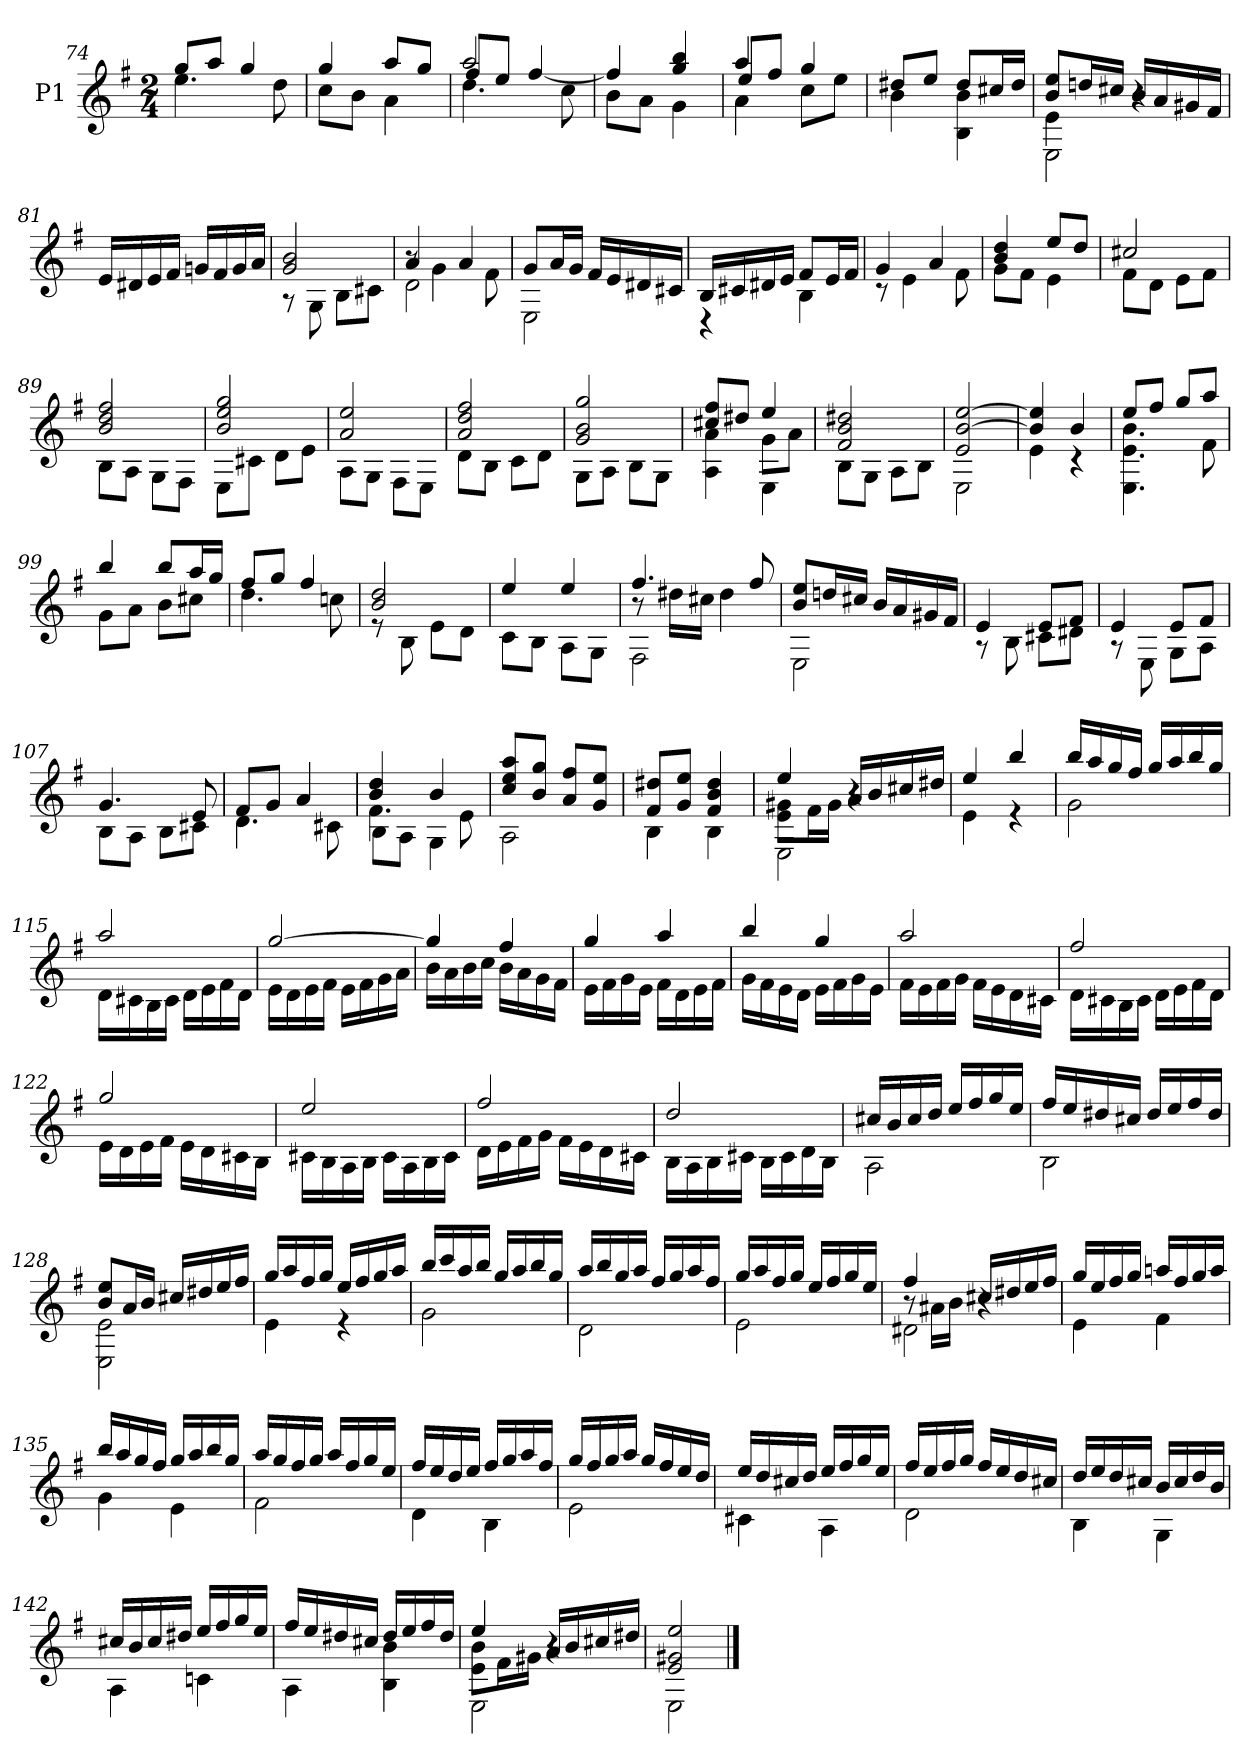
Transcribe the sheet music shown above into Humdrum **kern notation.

**kern
*part1
*staff1
*I"P1
*clefG2
*ITrd7c12
*k[f#]
*e:
*M2/4
=74
*^
8gi/L	4.ei\
8ai/J	.
4gi/	.
.	8di\
=75	=75
4gi/	8ci\L
.	8Bi\J
8ai/L	4Ai\
8gi/J	.
!!LO:LB:g=z	!!
=76	=76
*	*^
2ai/	8f#i/L	4.di\
.	8ei/J	.
.	[4f#i/	.
.	.	8ci\
*	*v	*v
=77	=77
4f#i/]	8Bi\L
.	8Ai\J
4gi/ 4bi	4Gi\
=78	=78
*	*^
4ai/	8ei/L	4Ai\
.	8f#i/J	.
4gi/	4ryy	8ci\L
.	.	8ei\J
*	*v	*v
=79	=79
8d#Xi/L	4Bi\
8ei/J	.
8d#i/L	4BBi\ 4Bi
16c#Xi/L	.
16d#i/JJ	.
=80	=80
*	*^
8Bi/ 8eiL	4Ei\	2EEi\
16dni/L	.	.
16c#Xi/JJ	.	.
16Bi/LL	4r	.
16Ai/	.	.
16G#Xi/	.	.
16F#i/JJ	.	.
*v	*v	*v
=81
16Ei/LL
16D#Xi/
16Ei/
16F#i/JJ
16Gni/LL
16F#i/
16Gi/
16Ai/JJ
=82
*^
2Gi/ 2Bi	8r
.	8GGi\
.	8BBi\L
.	8C#Xi\J
=83	=83
*	*^
4Ai/	8r	2Di\
.	4Gi\	.
4Ai/	.	.
.	8F#i\	.
*	*v	*v
!!LO:PB:g=z
=84	=84
8Gi/L	2EEi\
16Ai/L	.
16Gi/JJ	.
16F#i/LL	.
16Ei/	.
16D#Xi/	.
16C#Xi/JJ	.
=85	=85
16BBi/LL	4r
16C#Xi/	.
16D#Xi/	.
16Ei/JJ	.
8F#i/L	4BBi\
16Ei/L	.
16F#i/JJ	.
=86	=86
4Gi/	8r
.	4Ei\
4Ai/	.
.	8F#i\
=87	=87
4Bi/ 4di	8Gi\L
.	8F#i\J
8ei/L	4Ei\
8di/J	.
=88	=88
2c#Xi/	8F#i\L
.	8Di\J
.	8Ei\L
.	8F#i\J
=89	=89
2Bi/ 2di 2f#i	8BBi\L
.	8AAi\J
.	8GGi\L
.	8FF#i\J
=90	=90
2Bi/ 2ei 2gi	8EEi\L
.	8C#Xi\J
.	8Di\L
.	8Ei\J
=91	=91
2Ai/ 2ei	8AAi\L
.	8GGi\J
.	8FF#i\L
.	8EEi\J
!!LO:LB:g=z	!!
=92	=92
2Ai/ 2di 2f#i	8Di\L
.	8BBi\J
.	8Ci\L
.	8Di\J
=93	=93
2Gi/ 2Bi 2gi	8GGi\L
.	8AAi\J
.	8BBi\L
.	8GGi\J
=94	=94
*	*^
8c#Xi/ 8f#iL	4AAi\ 4Ai	4ryy
8d#Xi/J	.	.
4ei/	8Gi\L	4EEi\
.	8Ai\J	.
*	*v	*v
=95	=95
2F#i/ 2Bi 2d#Xi	8BBi\L
.	8GGi\J
.	8AAi\L
.	8BBi\J
=96	=96
2Ei/ [2Bi [2ei	2EEi\
=97	=97
4Bi/] 4ei]	4Ei\
4Bi/	4r
=98	=98
8ei/L	4.EEi\ 4.Ei 4.Bi
8f#i/J	.
8gi/L	.
8ai/J	8F#i\
=99	=99
4bi/	8Gi\L
.	8Ai\J
8bi/L	8Bi\L
16ai/L	8c#Xi\J
16gi/JJ	.
=100	=100
8f#i/L	4.di\
8gi/J	.
4f#i/	.
.	8cni\
=101	=101
2Bi/ 2di	8r
.	8BBi\
.	8Ei\L
.	8Di\J
!!LO:LB:g=z	!!
=102	=102
4ei/	8Ci\L
.	8BBi\J
4ei/	8AAi\L
.	8GGi\J
=103	=103
*	*^
4.f#i/	8r	2FF#i\
.	16d#Xi\LL	.
.	16c#Xi\JJ	.
.	4d#i\	.
8f#i/	.	.
*	*v	*v
=104	=104
8Bi/ 8eiL	2EEi\
16dni/L	.
16c#Xi/JJ	.
16Bi/LL	.
16Ai/	.
16G#Xi/	.
16F#i/JJ	.
=105	=105
4Ei/	8r
.	8BBi\
8Ei/L	8C#Xi\L
8F#i/J	8D#Xi\J
=106	=106
4Ei/	8r
.	8EEi\
8Ei/L	8GGi\L
8F#i/J	8AAi\J
=107	=107
4.Gi/	8BBi\L
.	8AAi\J
.	8BBi\L
8Ei/	8C#Xi\J
=108	=108
8F#i/L	4.Di\
8Gi/J	.
4Ai/	.
.	8C#Xi\
=109	=109
*	*^
4Bi/ 4di	4.F#i\	8BBi\L
.	.	8AAi\J
4Bi/	.	4GGi\
.	8Ei\	.
*	*v	*v
!!LO:LB:g=z
=110	=110
8ci/ 8ei 8aiL	2AAi\
8Bi/ 8giJ	.
8Ai/ 8f#iL	.
8Gi/ 8eiJ	.
=111	=111
8F#i/ 8d#XiL	4BBi\
8Gi/ 8eiJ	.
4F#i/ 4Bi 4d#i	4BBi\
=112	=112
*	*^
4ei/	8Ei\ 8G#XiL	2EEi\
.	16F#i\L	.
.	16G#i\JJ	.
16Ai/LL	4r	.
16Bi/	.	.
16c#Xi/	.	.
16d#Xi/JJ	.	.
*	*v	*v
=113	=113
4ei/	4Ei\
4bi/	4r
=114	=114
16bi/LL	2Gi\
16ai/	.
16gi/	.
16f#i/JJ	.
16gi/LL	.
16ai/	.
16bi/	.
16gi/JJ	.
=115	=115
2ai/	16Di\LL
.	16C#Xi\
.	16BBi\
.	16C#i\JJ
.	16Di\LL
.	16Ei\
.	16F#i\
.	16Di\JJ
=116	=116
[2gi/	16Ei\LL
.	16Di\
.	16Ei\
.	16F#i\JJ
.	16Ei\LL
.	16F#i\
.	16Gi\
.	16Ai\JJ
!!LO:LB:g=z	!!
=117	=117
4gi/]	16Bi\LL
.	16Ai\
.	16Bi\
.	16ci\JJ
4f#i/	16Bi\LL
.	16Ai\
.	16Gi\
.	16F#i\JJ
=118	=118
4gi/	16Ei\LL
.	16F#i\
.	16Gi\
.	16Ei\JJ
4ai/	16F#i\LL
.	16Di\
.	16Ei\
.	16F#i\JJ
=119	=119
4bi/	16Gi\LL
.	16F#i\
.	16Ei\
.	16Di\JJ
4gi/	16Ei\LL
.	16F#i\
.	16Gi\
.	16Ei\JJ
=120	=120
2ai/	16F#i\LL
.	16Ei\
.	16F#i\
.	16Gi\JJ
.	16F#i\LL
.	16Ei\
.	16Di\
.	16C#Xi\JJ
=121	=121
2f#i/	16Di\LL
.	16C#Xi\
.	16BBi\
.	16C#i\JJ
.	16Di\LL
.	16Ei\
.	16F#i\
.	16Di\JJ
=122	=122
2gi/	16Ei\LL
.	16Di\
.	16Ei\
.	16F#i\JJ
.	16Ei\LL
.	16Di\
.	16C#Xi\
.	16BBi\JJ
!!LO:LB:g=z	!!
=123	=123
2ei/	16C#Xi\LL
.	16BBi\
.	16AAi\
.	16BBi\JJ
.	16C#i\LL
.	16AAi\
.	16BBi\
.	16C#i\JJ
=124	=124
2f#i/	16Di\LL
.	16Ei\
.	16F#i\
.	16Gi\JJ
.	16F#i\LL
.	16Ei\
.	16Di\
.	16C#Xi\JJ
=125	=125
2di/	16BBi\LL
.	16AAi\
.	16BBi\
.	16C#Xi\JJ
.	16BBi\LL
.	16C#i\
.	16Di\
.	16BBi\JJ
=126	=126
16c#Xi/LL	2AAi\
16Bi/	.
16c#i/	.
16di/JJ	.
16ei/LL	.
16f#i/	.
16gi/	.
16ei/JJ	.
=127	=127
16f#i/LL	2BBi\
16ei/	.
16d#Xi/	.
16c#Xi/JJ	.
16d#i/LL	.
16ei/	.
16f#i/	.
16d#i/JJ	.
=128	=128
8Bi/ 8eiL	2EEi\ 2Ei
16Ai/L	.
16Bi/JJ	.
16c#Xi/LL	.
16d#Xi/	.
16ei/	.
16f#i/JJ	.
!!LO:LB:g=z	!!
=129	=129
16gi/LL	4Ei\
16ai/	.
16f#i/	.
16gi/JJ	.
16ei/LL	4r
16f#i/	.
16gi/	.
16ai/JJ	.
=130	=130
16bi/LL	2Gi\
16cci/	.
16ai/	.
16bi/JJ	.
16gi/LL	.
16ai/	.
16bi/	.
16gi/JJ	.
=131	=131
16ai/LL	2Di\
16bi/	.
16gi/	.
16ai/JJ	.
16f#i/LL	.
16gi/	.
16ai/	.
16f#i/JJ	.
=132	=132
16gi/LL	2Ei\
16ai/	.
16f#i/	.
16gi/JJ	.
16ei/LL	.
16f#i/	.
16gi/	.
16ei/JJ	.
=133	=133
*	*^
4f#i/	8r	2D#Xi\
.	16A#Xi\LL	.
.	16Bi\JJ	.
16c#Xi/LL	4r	.
16d#Xi/	.	.
16ei/	.	.
16f#i/JJ	.	.
*	*v	*v
=134	=134
16gi/LL	4Ei\
16ei/	.
16f#i/	.
16gi/JJ	.
16ani/LL	4F#i\
16f#i/	.
16gi/	.
16ai/JJ	.
!!LO:LB:g=z	!!
=135	=135
16bi/LL	4Gi\
16ai/	.
16gi/	.
16f#i/JJ	.
16gi/LL	4Ei\
16ai/	.
16bi/	.
16gi/JJ	.
=136	=136
16ai/LL	2F#i\
16gi/	.
16f#i/	.
16gi/JJ	.
16ai/LL	.
16f#i/	.
16gi/	.
16ei/JJ	.
=137	=137
16f#i/LL	4Di\
16ei/	.
16di/	.
16ei/JJ	.
16f#i/LL	4BBi\
16gi/	.
16ai/	.
16f#i/JJ	.
=138	=138
16gi/LL	2Ei\
16f#i/	.
16gi/	.
16ai/JJ	.
16gi/LL	.
16f#i/	.
16ei/	.
16di/JJ	.
=139	=139
16ei/LL	4C#Xi\
16di/	.
16c#Xi/	.
16di/JJ	.
16ei/LL	4AAi\
16f#i/	.
16gi/	.
16ei/JJ	.
!!LO:LB:g=z	!!
=140	=140
16f#i/LL	2Di\
16ei/	.
16f#i/	.
16gi/JJ	.
16f#i/LL	.
16ei/	.
16di/	.
16c#Xi/JJ	.
=141	=141
16di/LL	4BBi\
16ei/	.
16di/	.
16c#Xi/JJ	.
16Bi/LL	4GGi\
16c#i/	.
16di/	.
16Bi/JJ	.
=142	=142
16c#Xi/LL	4AAi\
16Bi/	.
16c#i/	.
16d#Xi/JJ	.
16ei/LL	4Cni\
16f#i/	.
16gi/	.
16ei/JJ	.
=143	=143
16f#i/LL	4AAi\
16ei/	.
16d#Xi/	.
16c#Xi/JJ	.
16d#i/LL	4BBi\ 4Bi
16ei/	.
16f#i/	.
16d#i/JJ	.
=144	=144
*	*^
4ei/	8Ei\ 8BiL	2EEi\
.	16F#i\L	.
.	16G#Xi\JJ	.
16Ai/LL	4r	.
16Bi/	.	.
16c#Xi/	.	.
16d#Xi/JJ	.	.
*	*v	*v
=145	=145
2Ei/ 2G#Xi 2ei	2EEi\
*v	*v
==
*-
